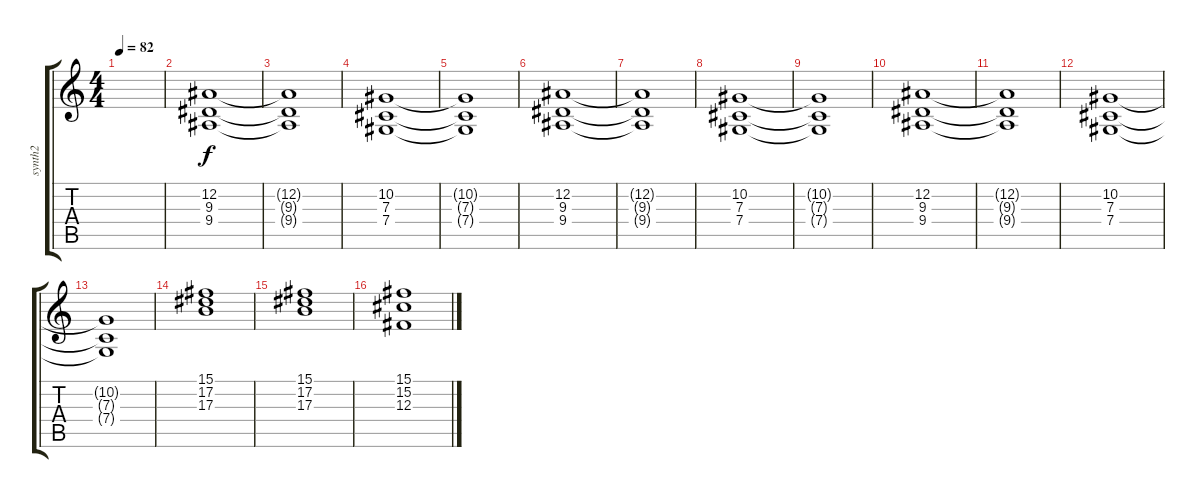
\track ("synth2" "synth2") {instrument stringensemble1}
\staff {score tabs}
\tuning (Eb4 Bb3 Gb3 Db3 Ab2 Eb2) {hide}
\ts (4 4)
\tempo 82
\clef g2
\ks c
|
(12.2 9.3 9.4).1 |
(12.2{t} 9.3{t} 9.4{t}).1 |
(10.2 7.3 7.4).1 |
(10.2{t} 7.3{t} 7.4{t}).1 |
(12.2 9.3 9.4).1 |
(12.2{t} 9.3{t} 9.4{t}).1 |
(10.2 7.3 7.4).1 |
(10.2{t} 7.3{t} 7.4{t}).1 |
(12.2 9.3 9.4).1 |
(12.2{t} 9.3{t} 9.4{t}).1 |
(10.2 7.3 7.4).1 |
(10.2{t} 7.3{t} 7.4{t}).1 |
(15.1 17.2 17.3).1 |
(15.1 17.2 17.3).1 |
(15.1 15.2 12.3).1
